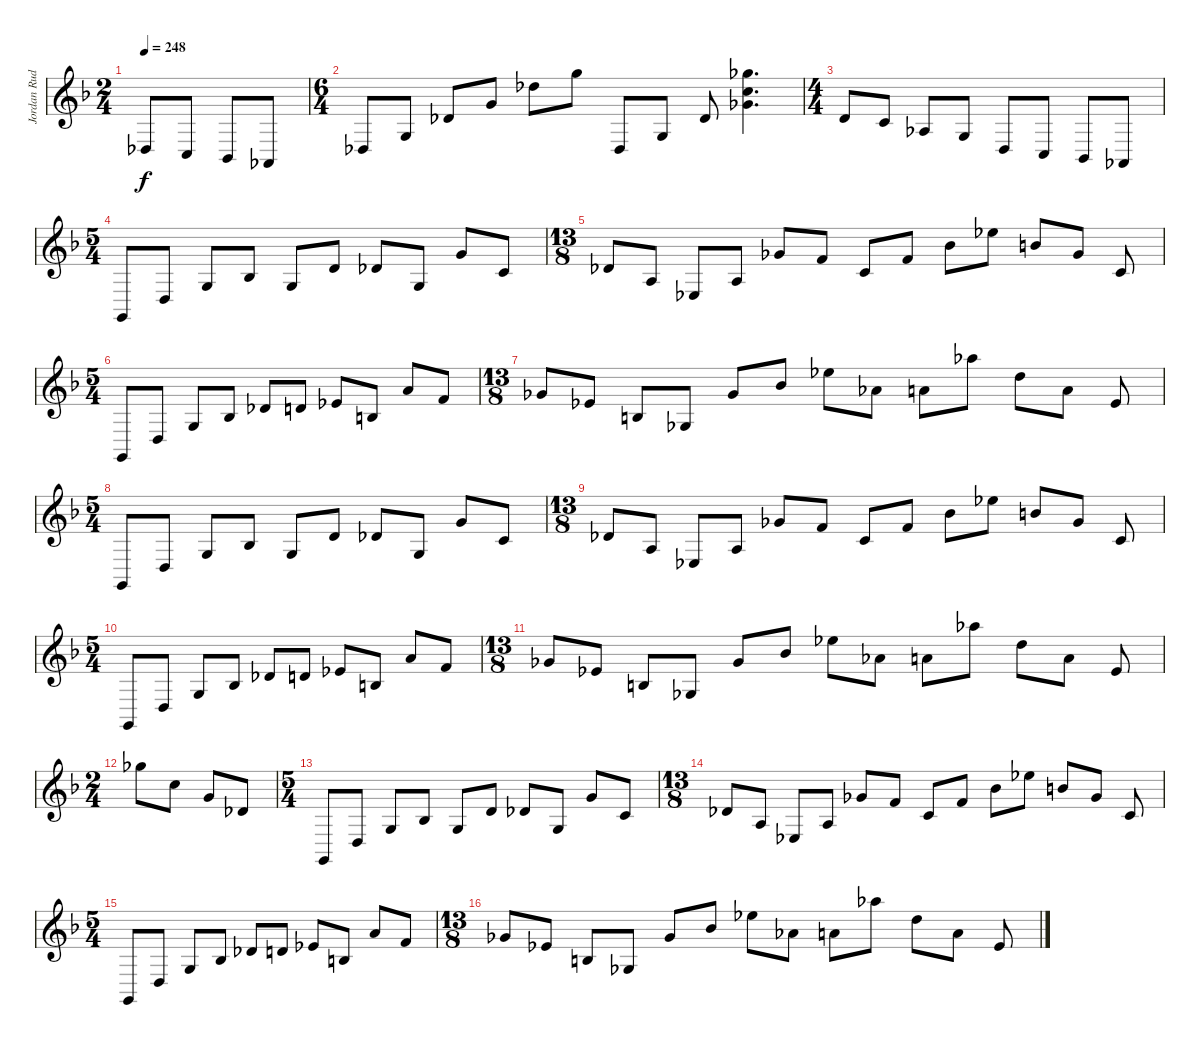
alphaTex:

\track ("Jordan Rudess Keys Lead" "Jordan Rud") {instrument acousticgrandpiano}
\staff {score}
\tuning (E4 B3 G3 D3 A2 E2 B1) {hide}
\ts (2 4)
\tempo 248
\clef g2
\ks dminor
4.5.8{dy f} 3.5.8 6.6.8 4.6.8 |
\ts (6 4)
9.6.8 10.5.8 11.4.8 12.3.8 9.1.8 15.1.8 9.6.8 10.5.8 11.4.8 (14.1 13.2 11.3).4{d} |
\ts (4 4)
7.3.8 5.3.8 6.4.8 5.4.8 5.5.8 3.5.8 6.6.8 4.6.8 |
\ts (5 4)
3.6.8 5.5.8 5.4.8 3.3.8 0.3.8 7.3.8 6.3.8 5.4.8 8.2.8 5.3.8 |
\ts (13 8)
6.3.8 7.4.8 6.5.8 7.4.8 11.3.8 10.3.8 10.4.8 10.3.8 11.2.8 11.1.8 12.2.8 11.3.8 10.4.8 |
\ts (5 4)
3.6.8 5.5.8 5.4.8 3.3.8 6.3.8 7.3.8 8.3.8 9.4.8 10.2.8 10.3.8 |
\ts (13 8)
11.3.8 8.3.8 9.4.8 9.5.8 11.3.8 11.2.8 11.1.8 13.3.8 14.3.8 16.1.8 15.2.8 14.3.8 13.4.8 |
\ts (5 4)
3.6.8 5.5.8 5.4.8 3.3.8 0.3.8 7.3.8 6.3.8 5.4.8 8.2.8 5.3.8 |
\ts (13 8)
6.3.8 7.4.8 6.5.8 7.4.8 11.3.8 10.3.8 10.4.8 10.3.8 11.2.8 11.1.8 12.2.8 11.3.8 10.4.8 |
\ts (5 4)
3.6.8 5.5.8 5.4.8 3.3.8 6.3.8 7.3.8 8.3.8 9.4.8 10.2.8 10.3.8 |
\ts (13 8)
11.3.8 8.3.8 9.4.8 9.5.8 11.3.8 11.2.8 11.1.8 13.3.8 14.3.8 16.1.8 15.2.8 14.3.8 13.4.8 |
\ts (2 4)
14.1.8 13.2.8 12.3.8 11.4.8 |
\ts (5 4)
3.6.8 5.5.8 5.4.8 3.3.8 0.3.8 7.3.8 6.3.8 5.4.8 8.2.8 5.3.8 |
\ts (13 8)
6.3.8 7.4.8 6.5.8 7.4.8 11.3.8 10.3.8 10.4.8 10.3.8 11.2.8 11.1.8 12.2.8 11.3.8 10.4.8 |
\ts (5 4)
3.6.8 5.5.8 5.4.8 3.3.8 6.3.8 7.3.8 8.3.8 9.4.8 10.2.8 10.3.8 |
\ts (13 8)
11.3.8 8.3.8 9.4.8 9.5.8 11.3.8 11.2.8 11.1.8 13.3.8 14.3.8 16.1.8 15.2.8 14.3.8 13.4.8
